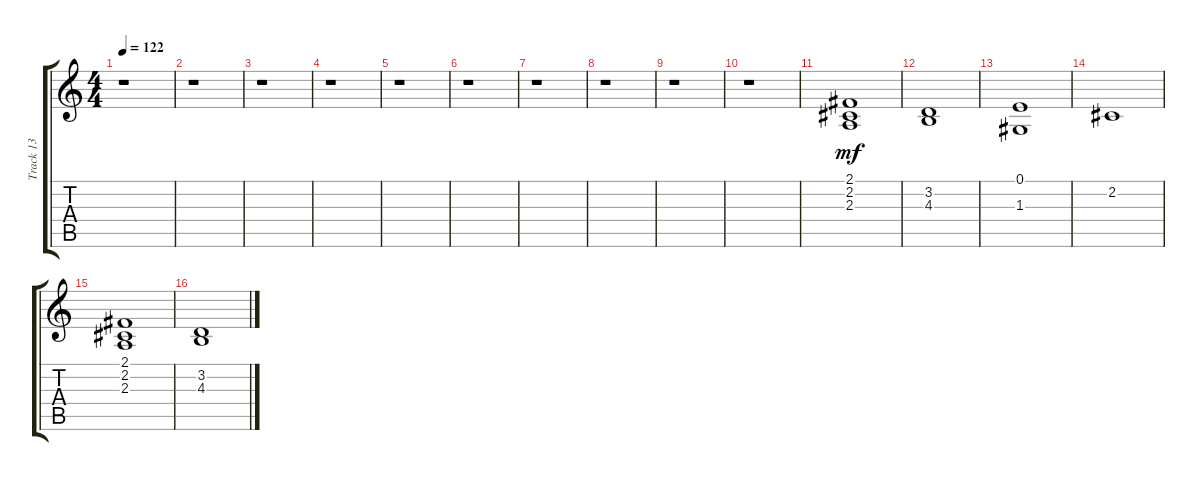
\track ("Track 13" "Track 13") {instrument pad2warm}
\staff {score tabs}
\tuning (E4 B3 G3 D3 A2 E2) {hide}
\ts (4 4)
\tempo 122
\clef g2
\ks c
r.1{dy f} |
r.1 |
r.1 |
r.1 |
r.1 |
r.1 |
r.1 |
r.1 |
r.1 |
r.1 |
(2.1 2.2 2.3).1{dy mf} |
(3.2 4.3).1 |
(0.1 1.3).1 |
2.2.1 |
(2.1 2.2 2.3).1 |
(3.2 4.3).1
